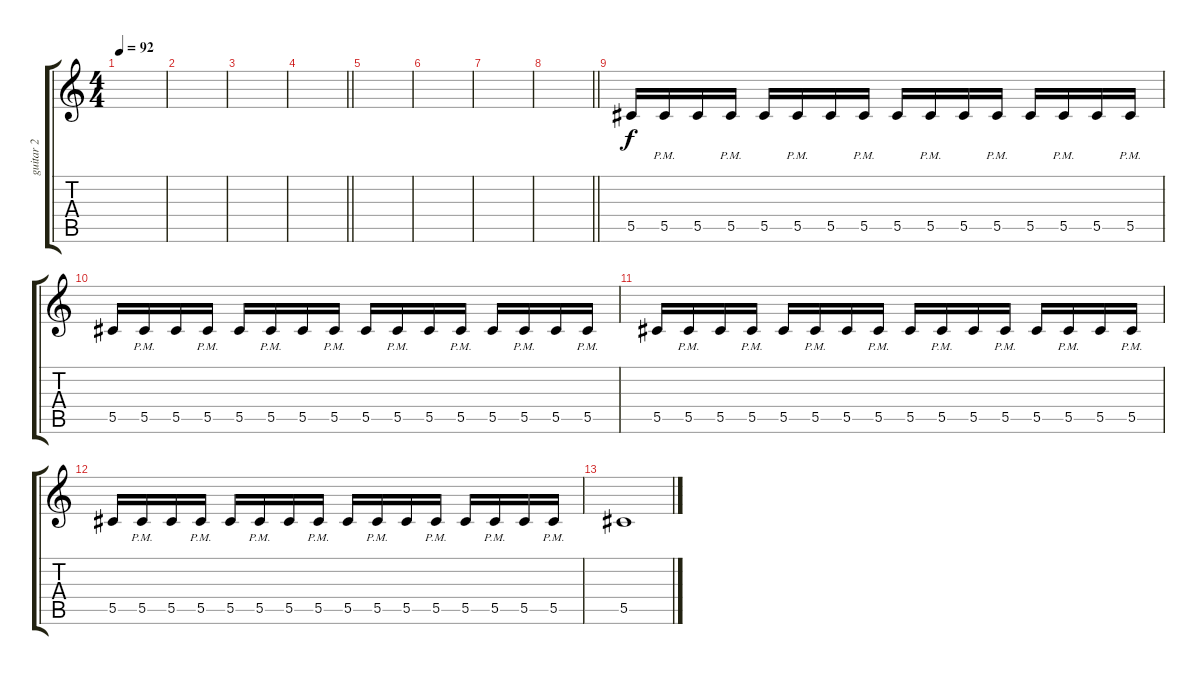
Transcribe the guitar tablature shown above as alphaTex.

\track ("guitar 2" "guitar 2") {instrument electricguitarclean}
\staff {score tabs}
\tuning (Eb4 Bb3 Gb3 Db3 Ab2 Eb2) {hide}
\ts (4 4)
\tempo 92
\clef g2
\ks c
|
|
|
\barLineRight lightlight
|
|
|
|
\barLineRight lightlight
|
5.5.16 5.5{pm}.16 5.5.16 5.5{pm}.16 5.5.16 5.5{pm}.16 5.5.16 5.5{pm}.16 5.5.16 5.5{pm}.16 5.5.16 5.5{pm}.16 5.5.16 5.5{pm}.16 5.5.16 5.5{pm}.16 |
5.5.16 5.5{pm}.16 5.5.16 5.5{pm}.16 5.5.16 5.5{pm}.16 5.5.16 5.5{pm}.16 5.5.16 5.5{pm}.16 5.5.16 5.5{pm}.16 5.5.16 5.5{pm}.16 5.5.16 5.5{pm}.16 |
5.5.16 5.5{pm}.16 5.5.16 5.5{pm}.16 5.5.16 5.5{pm}.16 5.5.16 5.5{pm}.16 5.5.16 5.5{pm}.16 5.5.16 5.5{pm}.16 5.5.16 5.5{pm}.16 5.5.16 5.5{pm}.16 |
5.5.16 5.5{pm}.16 5.5.16 5.5{pm}.16 5.5.16 5.5{pm}.16 5.5.16 5.5{pm}.16 5.5.16 5.5{pm}.16 5.5.16 5.5{pm}.16 5.5.16 5.5{pm}.16 5.5.16 5.5{pm}.16 |
5.5.1
